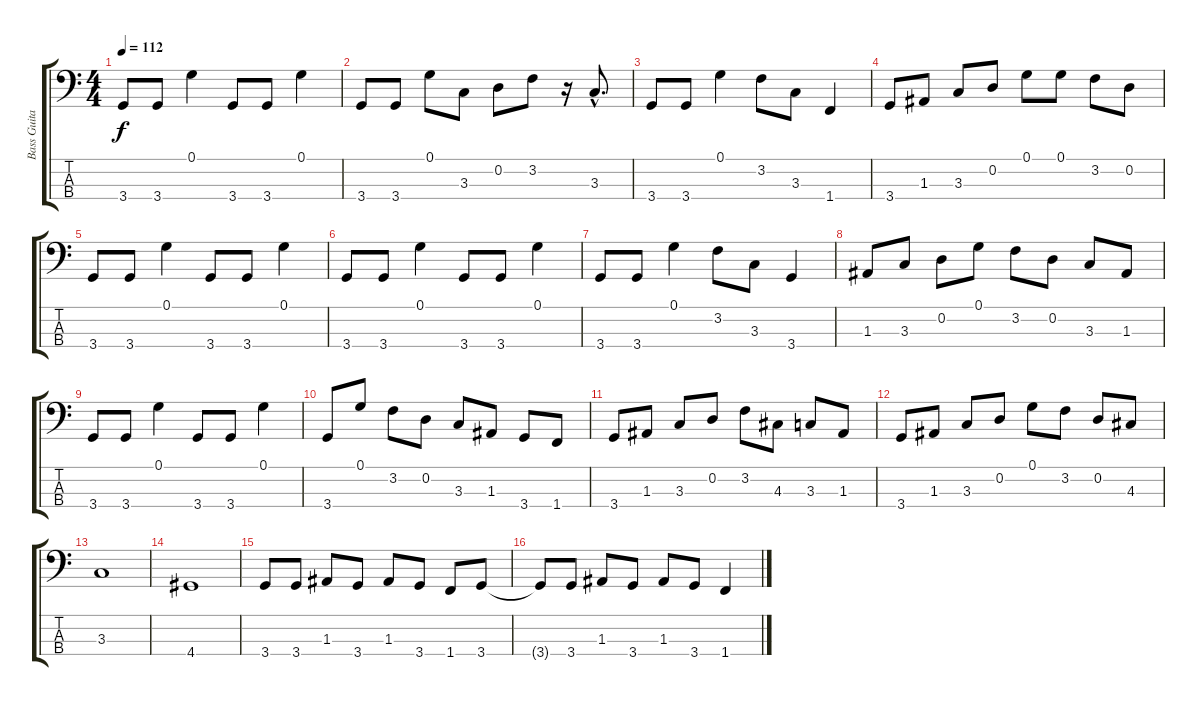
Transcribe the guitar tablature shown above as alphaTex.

\track ("Bass Guitar" "Bass Guita") {instrument electricbasspick}
\staff {score tabs}
\tuning (G2 D2 A1 E1) {hide}
\ts (4 4)
\tempo 112
\clef f4
\ks c
3.4.8{dy f} 3.4.8 0.1.4 3.4.8 3.4.8 0.1.4 |
3.4.8 3.4.8 0.1.8 3.3.8 0.2.8 3.2.8 r.16 3.3{hac}.8{d} |
3.4.8 3.4.8 0.1.4 3.2.8 3.3.8 1.4.4 |
3.4.8 1.3.8 3.3.8 0.2.8 0.1.8 0.1.8 3.2.8 0.2.8 |
3.4.8 3.4.8 0.1.4 3.4.8 3.4.8 0.1.4 |
3.4.8 3.4.8 0.1.4 3.4.8 3.4.8 0.1.4 |
3.4.8 3.4.8 0.1.4 3.2.8 3.3.8 3.4.4 |
1.3.8 3.3.8 0.2.8 0.1.8 3.2.8 0.2.8 3.3.8 1.3.8 |
3.4.8 3.4.8 0.1.4 3.4.8 3.4.8 0.1.4 |
3.4.8 0.1.8 3.2.8 0.2.8 3.3.8 1.3.8 3.4.8 1.4.8 |
3.4.8 1.3.8 3.3.8 0.2.8 3.2.8 4.3.8 3.3.8 1.3.8 |
3.4.8 1.3.8 3.3.8 0.2.8 0.1.8 3.2.8 0.2.8 4.3.8 |
3.3.1 |
4.4.1 |
3.4.8 3.4.8 1.3.8 3.4.8 1.3.8 3.4.8 1.4.8 3.4.8 |
3.4{t}.8 3.4.8 1.3.8 3.4.8 1.3.8 3.4.8 1.4.4
